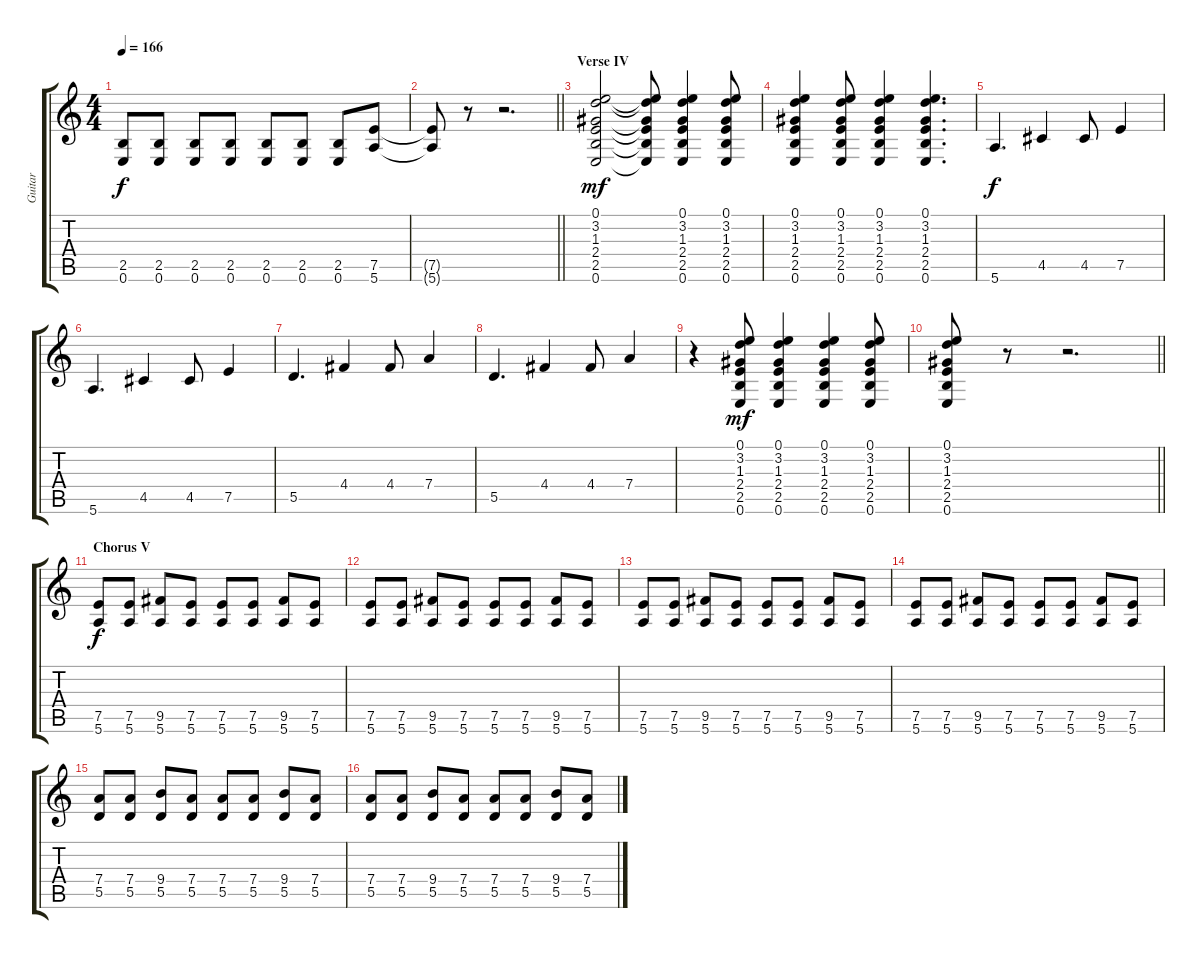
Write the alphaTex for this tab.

\track ("Guitar" "Guitar") {instrument electricguitarclean}
\staff {score tabs}
\tuning (E4 B3 G3 D3 A2 E2) {hide}
\ts (4 4)
\tempo 166
\clef g2
\ks c
(2.5 0.6).8{dy f} (2.5 0.6).8 (2.5 0.6).8 (2.5 0.6).8 (2.5 0.6).8 (2.5 0.6).8 (2.5 0.6).8 (7.5 5.6).8 |
\barLineRight lightlight
(7.5{t} 5.6{t}).8 r.8 r.2{d} |
\section ("" "Verse IV")
(0.1 3.2 1.3 2.4 2.5 0.6).2{dy mf} (0.1{t} 3.2{t} 1.3{t} 2.4{t} 2.5{t} 0.6{t}).8 (0.1 3.2 1.3 2.4 2.5 0.6).4 (0.1 3.2 1.3 2.4 2.5 0.6).8 |
(0.1 3.2 1.3 2.4 2.5 0.6).4 (0.1 3.2 1.3 2.4 2.5 0.6).8 (0.1 3.2 1.3 2.4 2.5 0.6).4 (0.1 3.2 1.3 2.4 2.5 0.6).4{d} |
5.6.4{d dy f} 4.5.4 4.5.8 7.5.4 |
5.6.4{d} 4.5.4 4.5.8 7.5.4 |
5.5.4{d} 4.4.4 4.4.8 7.4.4 |
5.5.4{d} 4.4.4 4.4.8 7.4.4 |
r.4 (0.1 3.2 1.3 2.4 2.5 0.6).8{dy mf} (0.1 3.2 1.3 2.4 2.5 0.6).4 (0.1 3.2 1.3 2.4 2.5 0.6).4 (0.1 3.2 1.3 2.4 2.5 0.6).8 |
\barLineRight lightlight
(0.1 3.2 1.3 2.4 2.5 0.6).8 r.8 r.2{d} |
\section ("" "Chorus V")
(7.5 5.6).8{dy f} (7.5 5.6).8 (9.5 5.6).8 (7.5 5.6).8 (7.5 5.6).8 (7.5 5.6).8 (9.5 5.6).8 (7.5 5.6).8 |
(7.5 5.6).8 (7.5 5.6).8 (9.5 5.6).8 (7.5 5.6).8 (7.5 5.6).8 (7.5 5.6).8 (9.5 5.6).8 (7.5 5.6).8 |
(7.5 5.6).8 (7.5 5.6).8 (9.5 5.6).8 (7.5 5.6).8 (7.5 5.6).8 (7.5 5.6).8 (9.5 5.6).8 (7.5 5.6).8 |
(7.5 5.6).8 (7.5 5.6).8 (9.5 5.6).8 (7.5 5.6).8 (7.5 5.6).8 (7.5 5.6).8 (9.5 5.6).8 (7.5 5.6).8 |
(7.4 5.5).8 (7.4 5.5).8 (9.4 5.5).8 (7.4 5.5).8 (7.4 5.5).8 (7.4 5.5).8 (9.4 5.5).8 (7.4 5.5).8 |
(7.4 5.5).8 (7.4 5.5).8 (9.4 5.5).8 (7.4 5.5).8 (7.4 5.5).8 (7.4 5.5).8 (9.4 5.5).8 (7.4 5.5).8
